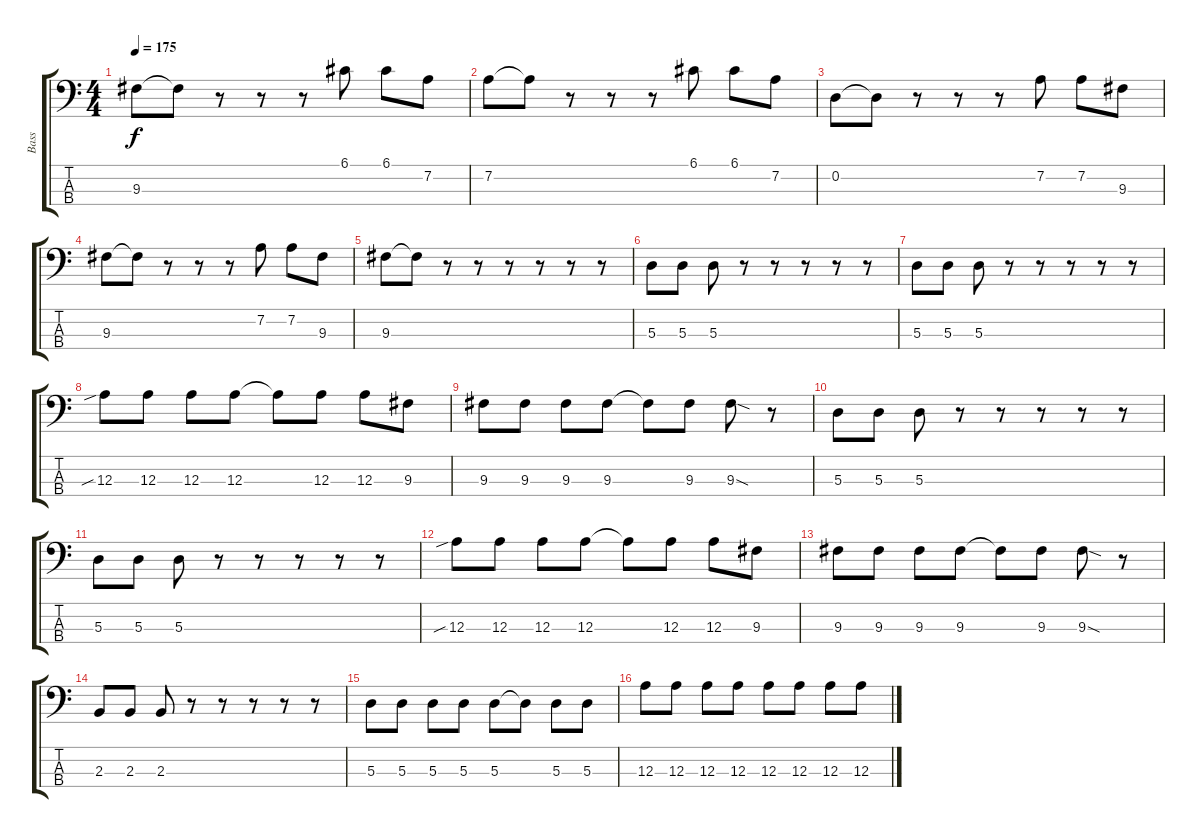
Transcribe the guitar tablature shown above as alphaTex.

\track ("Bass" "Bass") {instrument electricbassfinger}
\staff {score tabs}
\tuning (G2 D2 A1 D1) {hide}
\ts (4 4)
\tempo 175
\clef f4
\ks c
9.3.8{dy f} 9.3{t}.8 r.8 r.8 r.8 6.1.8 6.1.8 7.2.8 |
7.2.8 7.2{t}.8 r.8 r.8 r.8 6.1.8 6.1.8 7.2.8 |
0.2.8 0.2{t}.8 r.8 r.8 r.8 7.2.8 7.2.8 9.3.8 |
9.3.8 9.3{t}.8 r.8 r.8 r.8 7.2.8 7.2.8 9.3.8 |
9.3.8 9.3{t}.8 r.8 r.8 r.8 r.8 r.8 r.8 |
5.3.8 5.3.8 5.3.8 r.8 r.8 r.8 r.8 r.8 |
5.3.8 5.3.8 5.3.8 r.8 r.8 r.8 r.8 r.8 |
12.3{sib}.8 12.3.8 12.3.8 12.3.8 12.3{t}.8 12.3.8 12.3.8 9.3.8 |
9.3.8 9.3.8 9.3.8 9.3.8 9.3{t}.8 9.3.8 9.3{sod}.8 r.8 |
5.3.8 5.3.8 5.3.8 r.8 r.8 r.8 r.8 r.8 |
5.3.8 5.3.8 5.3.8 r.8 r.8 r.8 r.8 r.8 |
12.3{sib}.8 12.3.8 12.3.8 12.3.8 12.3{t}.8 12.3.8 12.3.8 9.3.8 |
9.3.8 9.3.8 9.3.8 9.3.8 9.3{t}.8 9.3.8 9.3{sod}.8 r.8 |
2.3.8 2.3.8 2.3.8 r.8 r.8 r.8 r.8 r.8 |
5.3.8 5.3.8 5.3.8 5.3.8 5.3.8 5.3{t}.8 5.3.8 5.3.8 |
12.3.8 12.3.8 12.3.8 12.3.8 12.3.8 12.3.8 12.3.8 12.3.8
